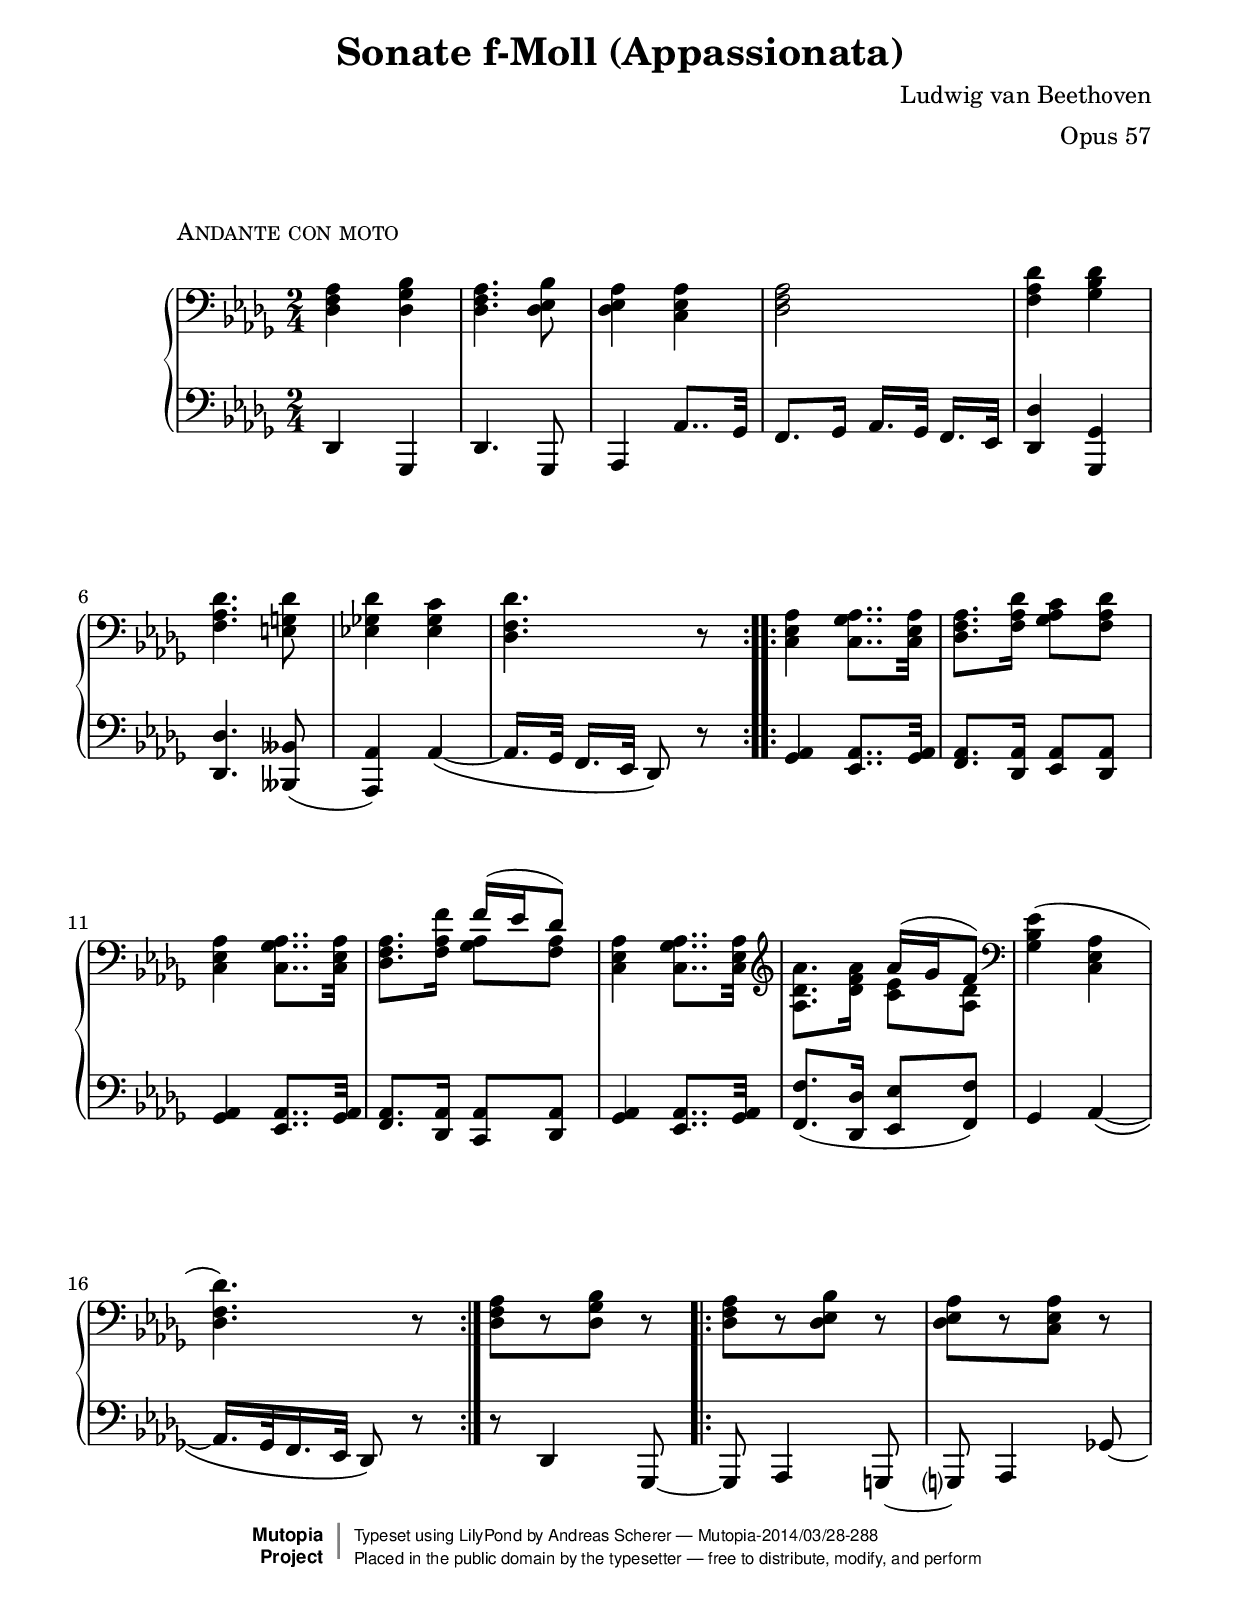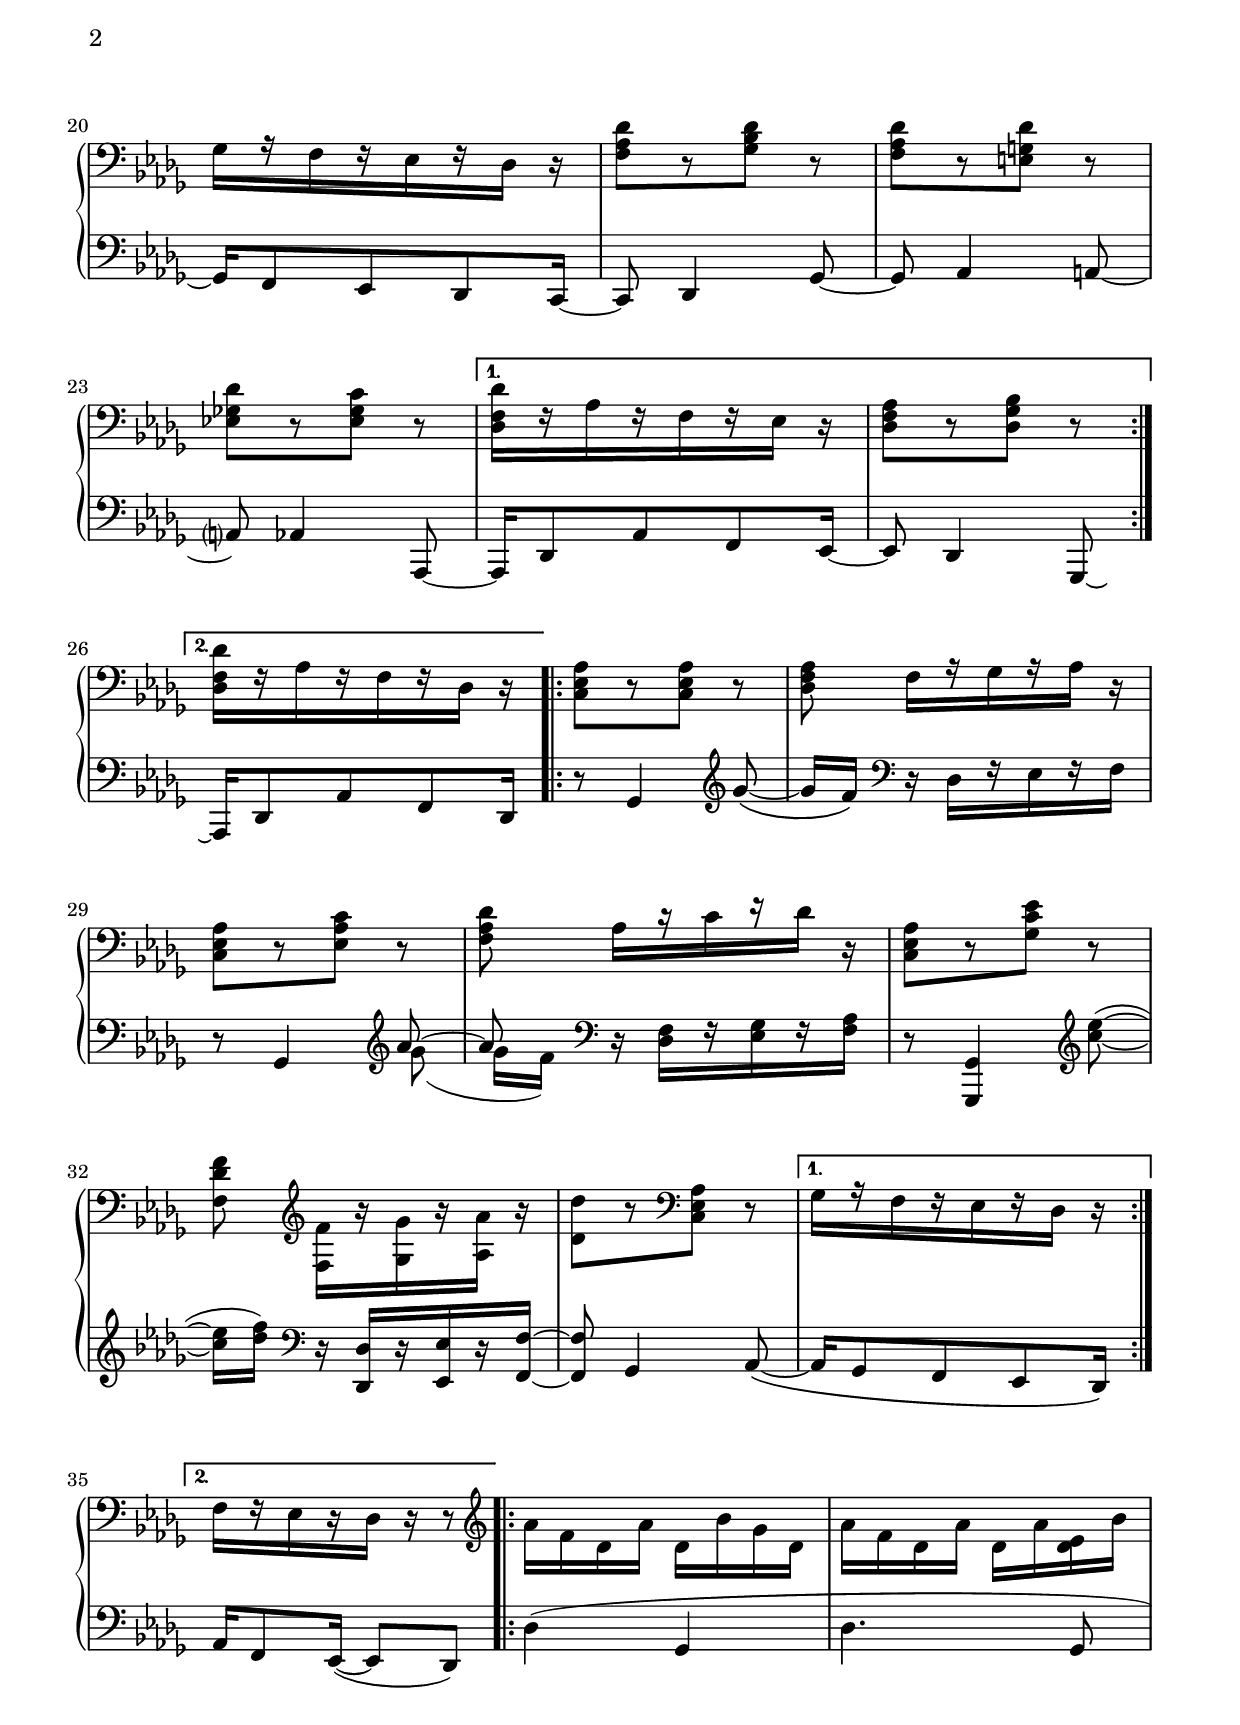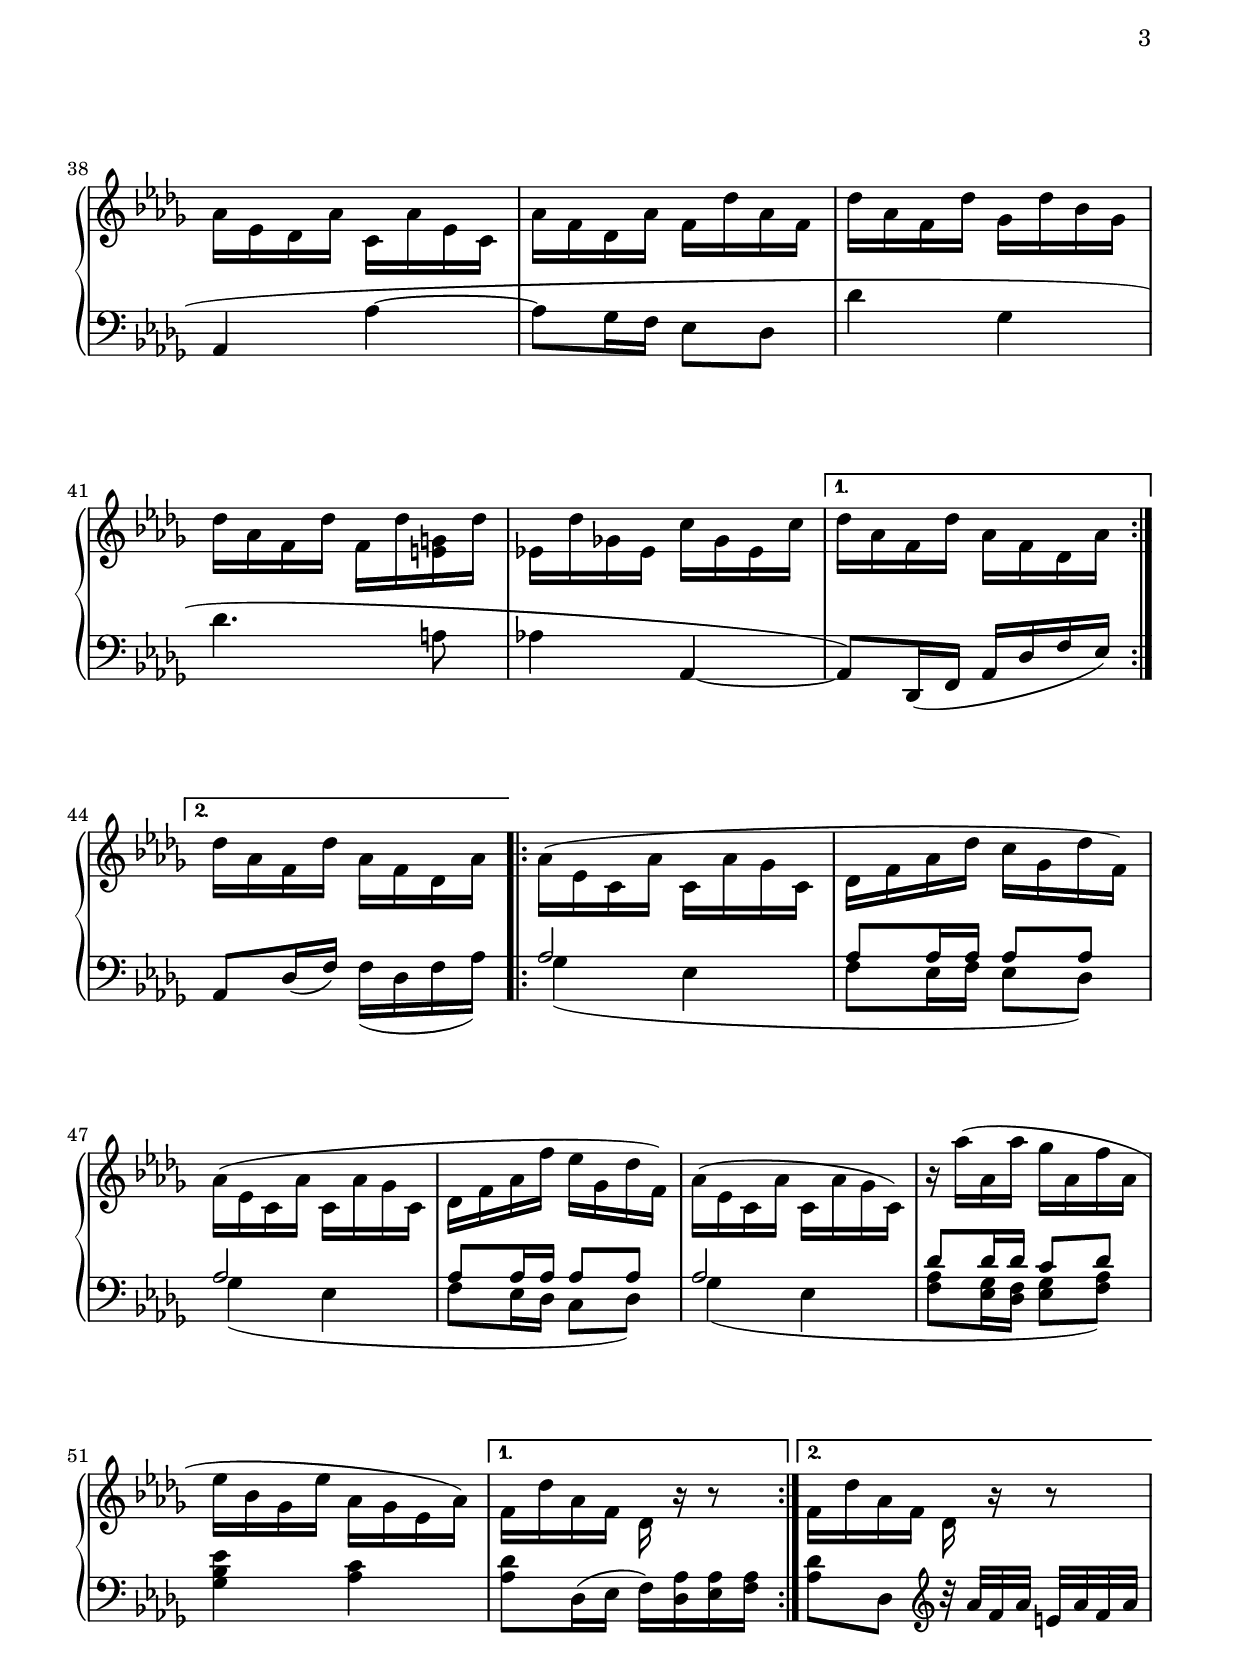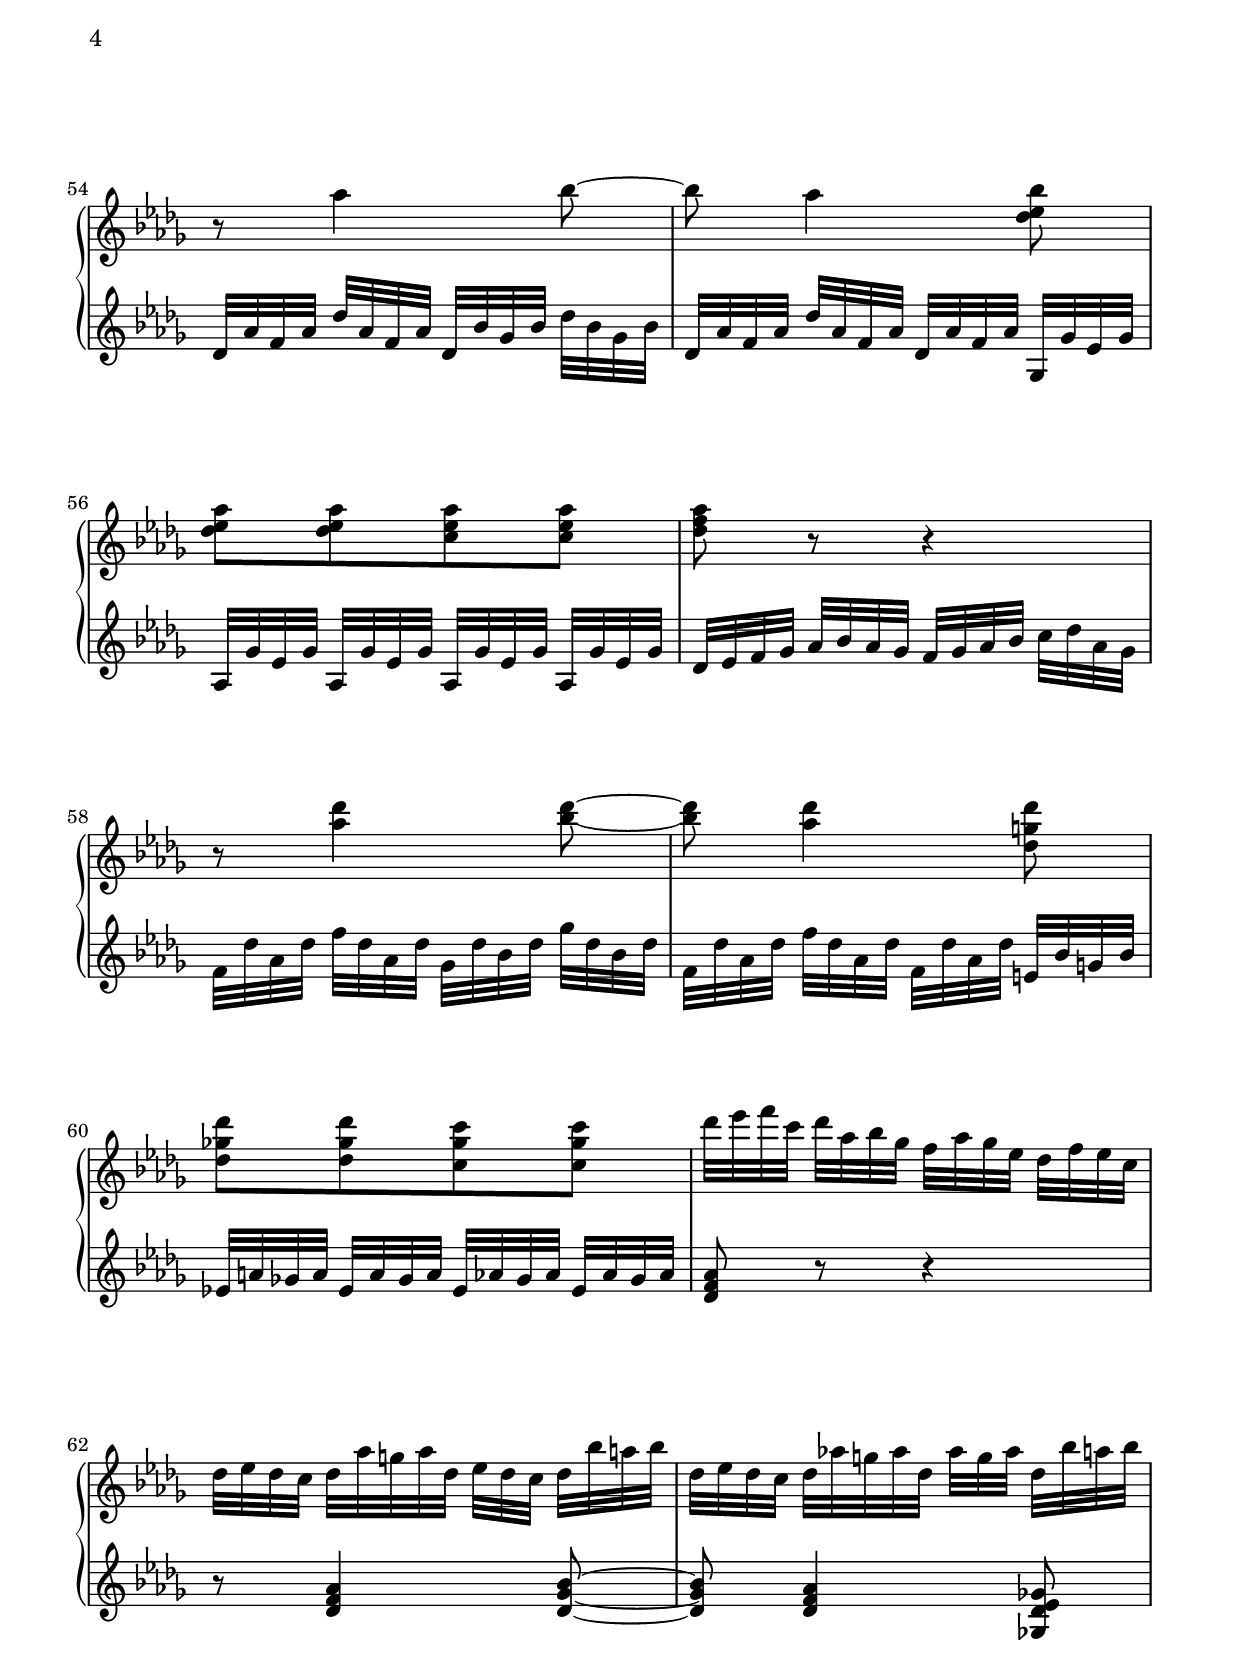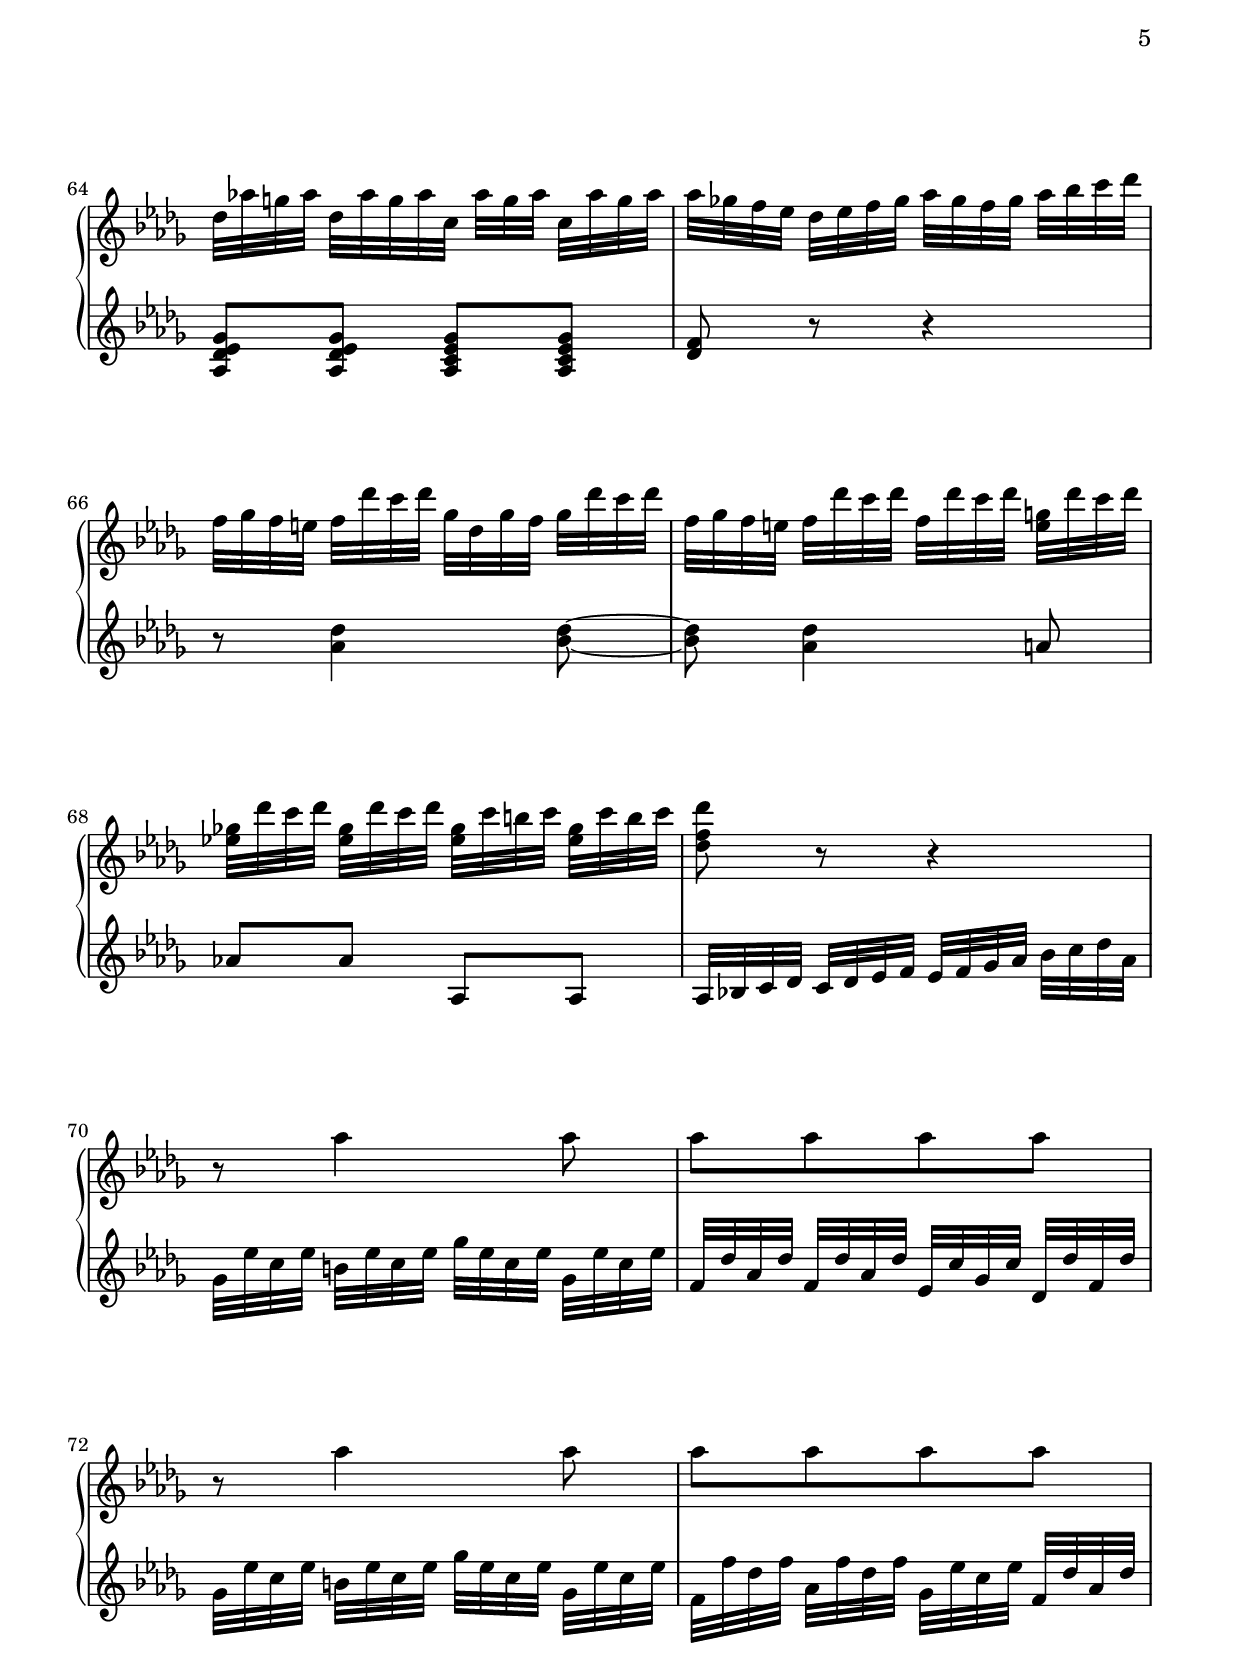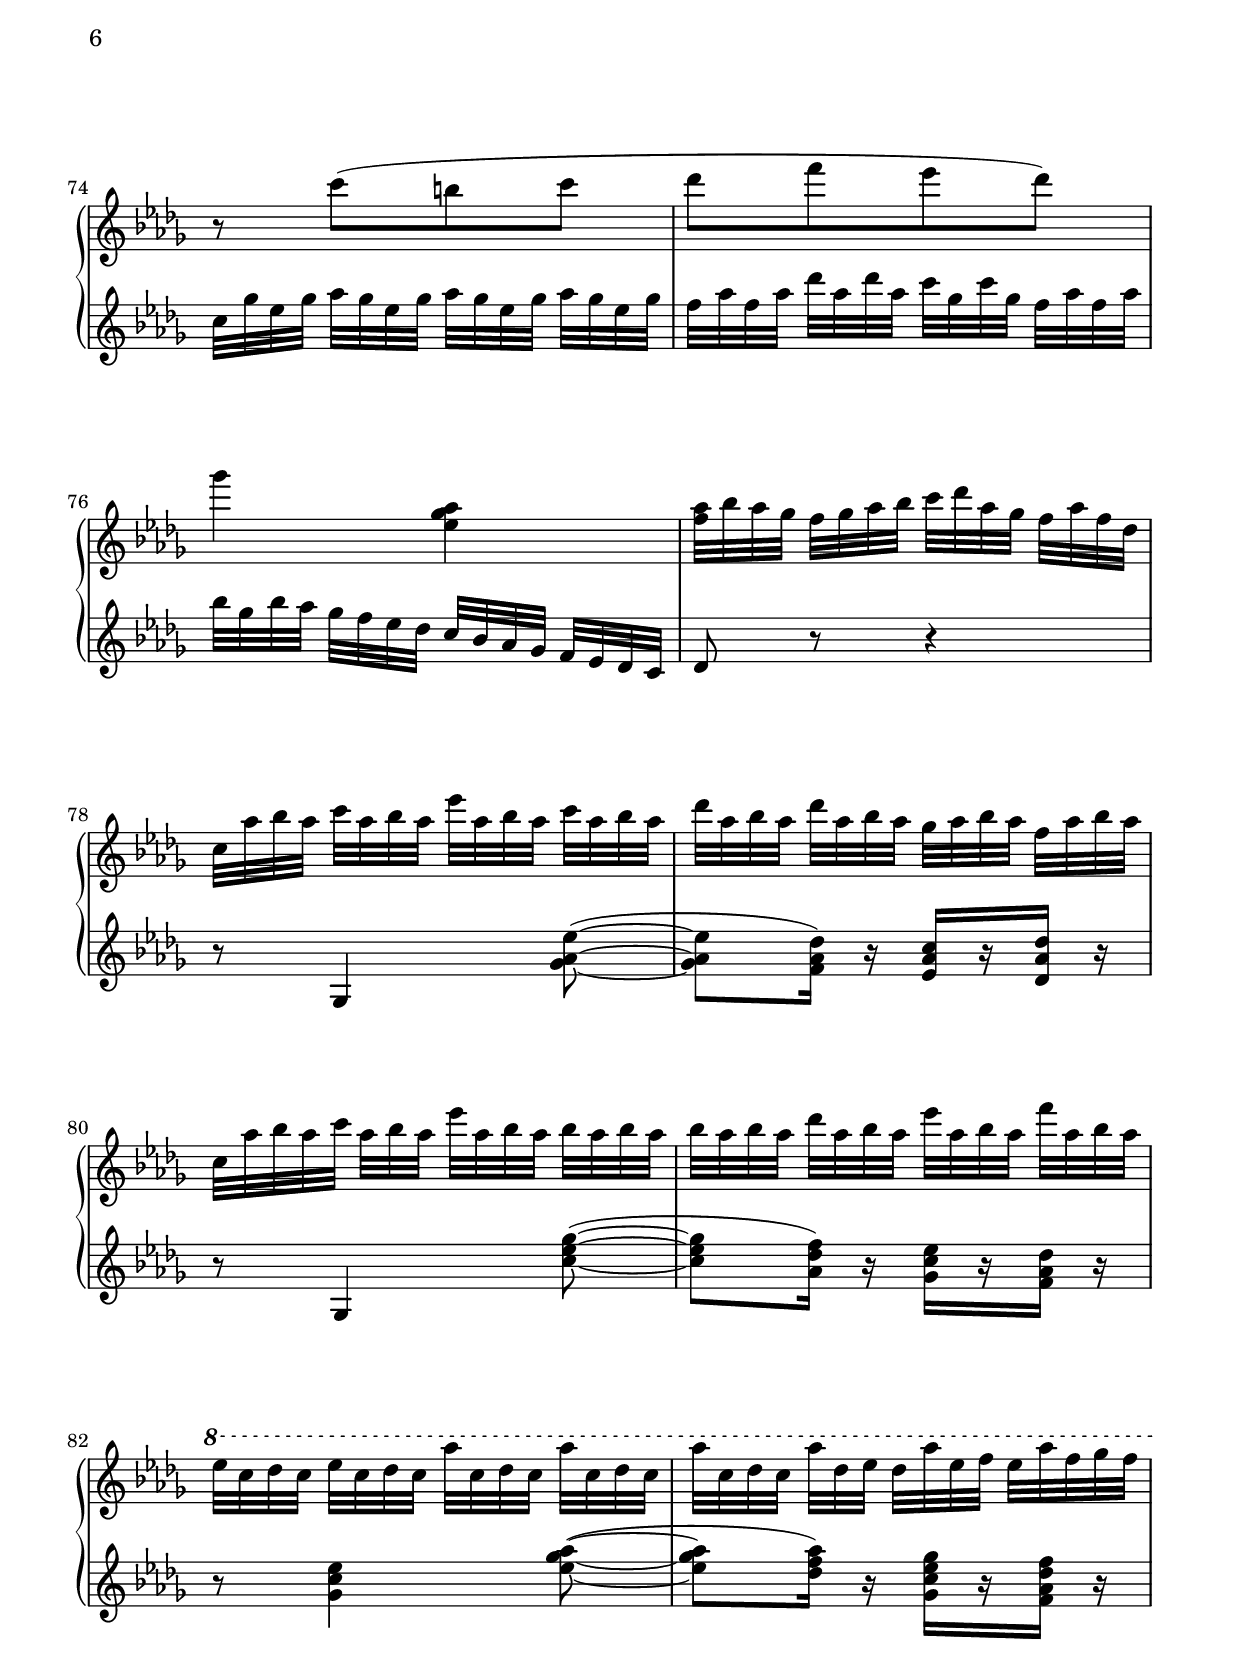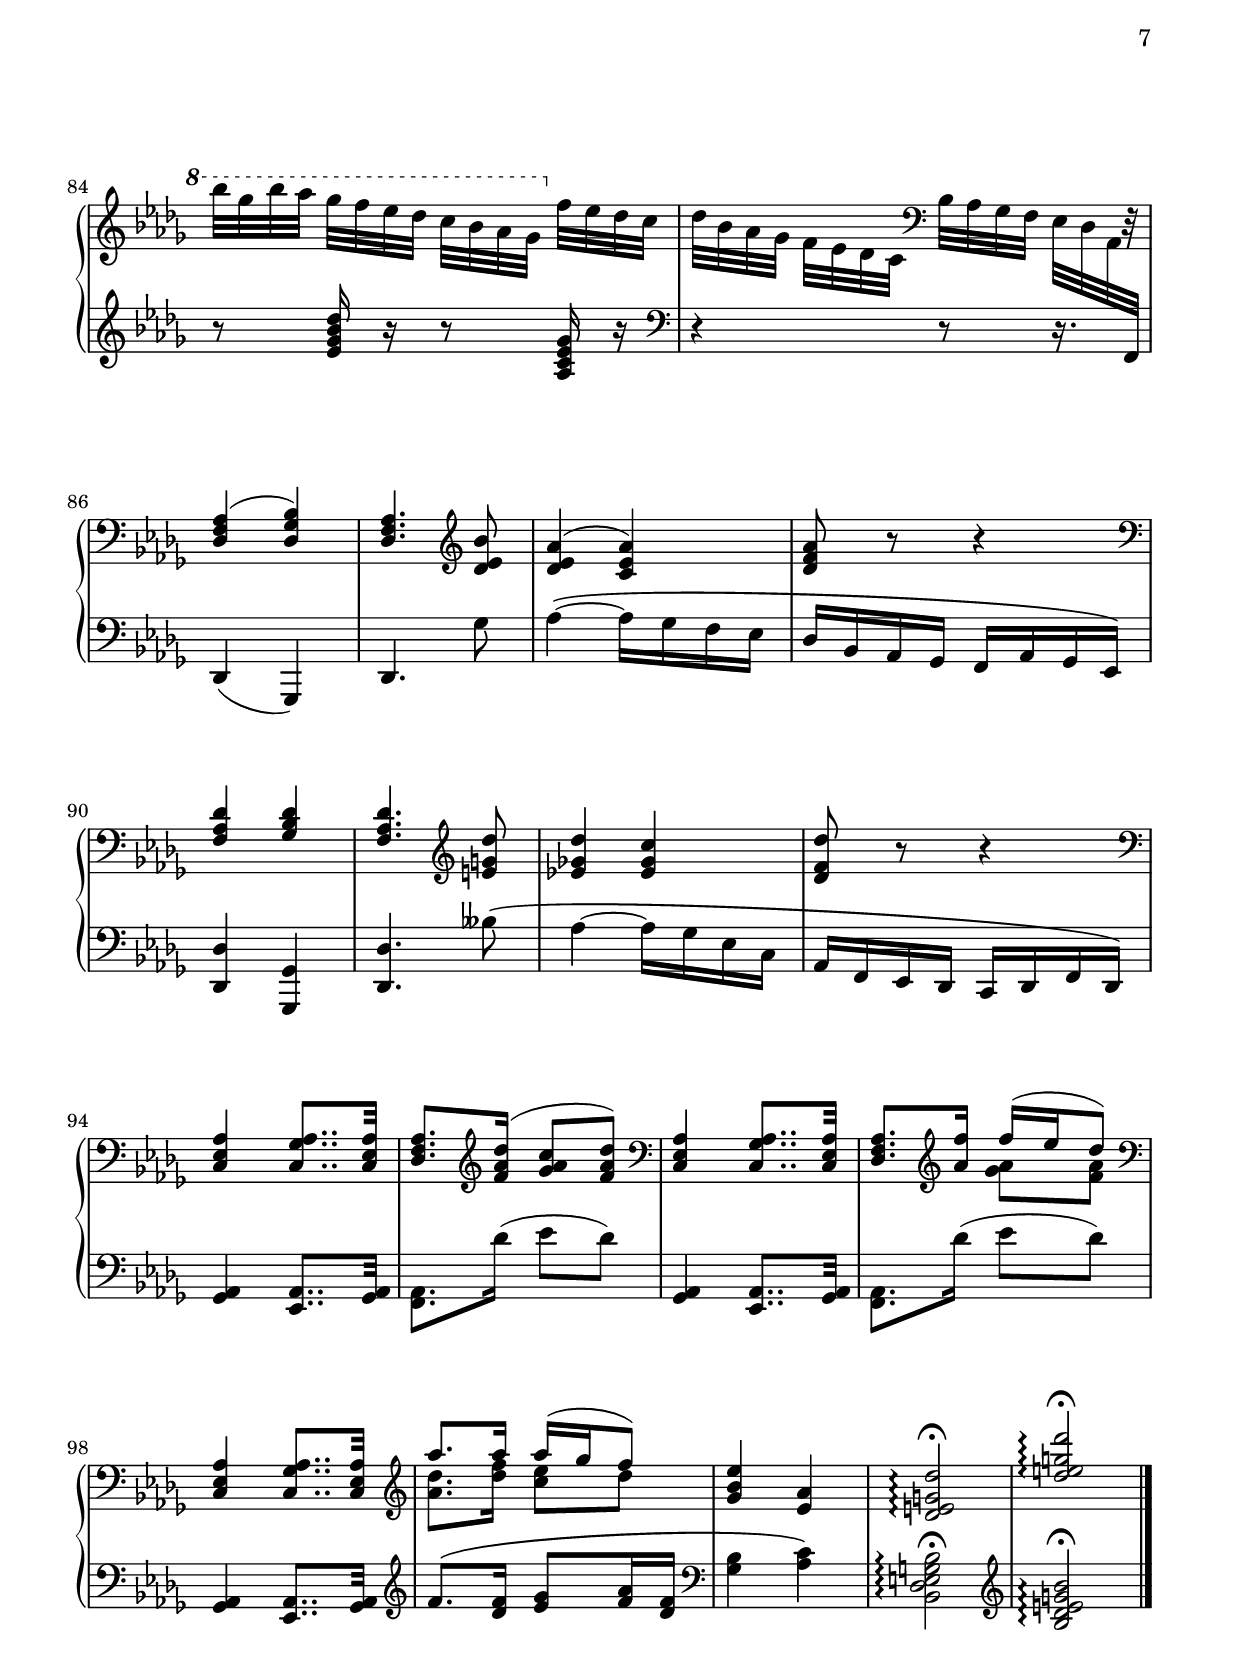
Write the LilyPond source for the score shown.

\version "2.16.1"

%#(set-default-paper-size "a4")
#(set-global-staff-size 21)


\paper {
	line-width = 18.0\cm
	top-markup-spacing #'basic-distance = #14
	markup-markup-spacing #'basic-distance = #8   %distance between titles
	markup-system-spacing #'basic-distance = #16  %distance from header/title to 1st system
	system-system-spacing #'basic-distance = #19  %fixed distance between systems
	top-system-spacing #'basic-distance = #18     %dist. from top margin to system (no titles)
	last-bottom-spacing #'basic-distance = #12
	ragged-bottom = ##f
	ragged-last-bottom = ##f
}


\header {
	title = "Sonate f-Moll (Appassionata)"
	composer = "Ludwig van Beethoven"

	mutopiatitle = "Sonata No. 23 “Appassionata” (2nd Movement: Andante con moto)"
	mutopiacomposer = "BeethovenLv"
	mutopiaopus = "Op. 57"
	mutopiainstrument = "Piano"
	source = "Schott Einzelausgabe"
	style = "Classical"
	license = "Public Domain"
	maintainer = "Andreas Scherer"
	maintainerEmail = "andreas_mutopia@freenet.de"
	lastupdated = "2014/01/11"

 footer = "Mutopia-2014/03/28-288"
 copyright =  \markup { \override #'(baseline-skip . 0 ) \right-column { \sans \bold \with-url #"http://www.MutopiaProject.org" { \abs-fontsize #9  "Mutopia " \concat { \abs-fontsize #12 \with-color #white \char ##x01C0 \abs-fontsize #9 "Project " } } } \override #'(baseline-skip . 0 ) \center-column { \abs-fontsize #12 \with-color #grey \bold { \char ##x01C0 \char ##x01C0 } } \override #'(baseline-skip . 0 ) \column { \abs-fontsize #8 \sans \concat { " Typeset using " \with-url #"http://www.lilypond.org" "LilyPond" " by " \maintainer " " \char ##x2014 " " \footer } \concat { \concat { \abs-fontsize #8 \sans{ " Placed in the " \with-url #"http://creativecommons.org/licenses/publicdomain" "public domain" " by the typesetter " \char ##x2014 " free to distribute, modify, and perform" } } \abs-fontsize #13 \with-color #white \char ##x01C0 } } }
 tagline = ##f
}

piece-markup = "Andante con moto"
opus = "Opus 57"

upper = \context Staff  \relative c {
	
	\set Timing.beamExceptions = #'()
	\set Timing.baseMoment = #(ly:make-moment 1/4)
	\set Timing.beatStructure = #'(1 1)
	
	% 1
	\clef "bass" \stemDown 
	<des f aes> <des ges bes> ^\markup{ \column{\line {\right-align \caps \piece-markup} \line {" "}}} |
	<des f aes>4. <des ees bes'>8 |
	<des ees aes>4 <c ees aes> |
	<des f aes>2 |
	<f aes des>4 <ges bes des> |
	<f aes des>4. <e g des'>8 |
	<ees! ges! des'>4 <ees ges c> |
	<des f des'>4. r8 \bar ":|:" |
	%
	<c ees aes>4 <c ges' aes>8.. <c ees aes>32 |
	<des f aes>8. <f aes des>16 <ges aes c>8 <f aes des> |
	<c ees aes>4 <c ges' aes>8.. <c ees aes>32 |
	<des f aes>8. <f aes f'>16 <<{f'16(ees des8)} \\ {<ges, aes>8 <f aes>}>> |
	<c ees aes>4 <c ges' aes>8.. <c ees aes>32 |
	\clef "violin" <aes' des aes'>8. <des f aes>16
	<<{aes'16(ges f8)} \\ {<c ees>8 <aes des>}>> |
	\clef "bass" <ges bes ees>4( <c, ees aes> |
	%
	<des f des'>4.) r8 \bar ":|"
	<des f aes>8[ r <des ges bes> ] r |
	%
	\repeat volta 2 {
	<des f aes>[ r < des ees bes'> ] r |
	<des ees aes>[ r <c ees aes> ] r |
	 ges'16[ r f r ees r des ] r |
	<f aes des>8[ r <ges bes des> ] r |
	<f aes des>[ r <e g des'> ] r |
	<ees! ges! des'>[ r <ees ges c> ] r | }
	%
	\alternative {
	{ <des f des'>16[ r aes' r f r ees ] r |
	<des f aes>8[ r <des ges bes> ] r }
	{ <des f des'>16[ r aes' r f r des ] r } } |
	%
	\repeat volta 2 {
	<c ees aes>8[ r <c ees aes> ] r |
	<des f aes>  f16[ r ges r aes ] r |
	<c, ees aes>8[ r <ees aes c> ] r |
	<f aes des>  aes16[ r c r des] r |
	<c, ees aes>8[ r <ges' c ees> ] r |
	<f des' f> \clef "violin"
	<f f'>16[ r <ges ges'> r <aes aes'> ] r |
	<des des'>8[ r \clef "bass" <c, ees aes> ] r | }
	%
	\alternative {
	{  ges'16[ r f r ees r des ] r }
	{  f16[ r ees r des ] r r8 \clef "violin" } } |
	%
	\repeat volta 2 {
	aes''16 f des aes' des, bes' ges des |
	aes' f des aes' des, aes' <des, ees> bes' |
	\pageBreak
	aes ees des aes' c, aes' ees c |
	aes' f des aes' f des' aes f |
	des' aes f des' ges, des' bes ges |
	des' aes f des' f, des' <e, g> des' |
	ees,! des' ges,! ees c' ges ees c' | }
	%
	\alternative {
	{ des aes f des' aes f des aes' }
	{ des aes f des' aes f des aes' } } |
	%
	\repeat volta 2 {
	aes(ees c aes' c, aes' ges c, |
	des f aes des c ges des' f,) |
	aes(ees c aes' c, aes' ges c, |
	des f aes f' ees ges, des' f,) |
	aes(ees c aes' c, aes' ges c,) |
	r aes''(aes, aes' ges aes, f' aes, |
	ees' bes ges ees' aes, ges ees aes) | }
	%
	\alternative {
	{ f des' aes f des r r8 }
	{ f16 des' aes f des r r8 } } 
	%
	r8 aes''4 bes8 ~ | bes aes4 <des, ees bes'>8 |
	<des ees aes>[ <des ees aes> <c ees aes> <c ees aes> ] |
	<des f aes> r r4 | r8 <aes' des>4 <bes des>8 ~ |
	<bes des> <aes des>4 <des, g des'>8 |
	%
	<des ges! des'>[ <des ges des'> <c ges' c> <c ges' c> ] |
	
	\set Timing.baseMoment = #(ly:make-moment 1/8)
	\set Timing.beatStructure = #'(1 1 1 1)
	
	des'32[ ees f c] des[ aes bes ges] f[ aes ges ees] des f ees c |
	des ees des c des[ aes' g aes des,] ees des c des[ bes' a bes] |
	%
	des, ees des c des[ aes'! g aes des,] aes' g aes des,[ bes' a bes] |
	\pageBreak
	des, aes'! g aes des,[ aes' g aes c,] aes' g aes c,[ aes' g aes] |
	aes ges! f ees des[ ees f ges] aes ges f ges aes[ bes c des] |
	%
	f, ges f e f[ des' c des] ges, des ges f ges[ des' c des] |
	f, ges f e f[ des' c des] f, des' c des <e, g>[ des' c des] |
	<ees,! ges!>[ des' c des] <ees, ges> des' c des
		<ees, ges>[ c' b c] <ees, ges> c' b c |
	%
	<des, f des'>8 r r4 | r8 aes'4 aes8 |  aes[ aes aes aes ] |
	r8 aes4 aes8 |  aes[ aes aes aes ] | r8  c[( b c ] |
	 des[ f ees  des) ] | ges4 <ees, ges aes> |
	<f aes>32[ bes aes ges] f ges aes bes c[ des aes ges] f aes f des |
	c[ aes' bes aes] c aes bes aes ees'[ aes, bes aes] c aes bes aes |
	des[ aes bes aes] des aes bes aes ges[ aes bes aes] f aes bes aes |
	c,[ aes' bes aes c] aes bes aes ees'[ aes, bes aes] bes aes bes aes |
	%
	bes[ aes bes aes] des aes bes aes ees'[ aes, bes aes] f' aes, bes aes |

	\ottava #1
	ees' c des c ees[ c des c] aes' c, des c aes'[ c, des c] |
	aes'[ c, des c] aes' des, ees des[ aes' ees f] ees aes f ges f|
	%
	bes[ ges bes aes] ges f ees des c[ bes aes ges] \ottava #0 f ees des c |
	
	des[ bes aes ges] f ees des c \clef "bass" bes[ aes ges f] ees des aes
		\change Staff = "lower" \clef "bass" \stemUp f |
	\change Staff = "upper" \slurUp <des' f aes>4( <des ges bes>) |
	<des f aes>4. \clef "violin" <des' ees bes'>8 |
	<des ees aes>4( <c ees aes>) |
	%
	<des f aes>8 r r4 \clef "bass" | <f, aes des>4 <ges bes des> |
	<f aes des>4. \clef "violin" <e' g des'>8 |
	<ees! ges! des'>4 <ees ges c> | <des f des'>8 r r4 \clef "bass" |
	<c, ees aes>4 <c ges' aes>8.. <c ees aes>32 |
	<des f aes>8. \clef "violin" <f' aes des>16( <ges aes c>8
		<f aes des>) \clef "bass" |
	%
	<c, ees aes>4 <c ges' aes>8.. <c ees aes>32 |
	<des f aes>8. \clef "violin" <aes'' f'>16
		<< { f'16(ees des8) } \\ { <ges, aes>8 <f aes> } >> \clef "bass" |
	<c, ees aes>4 <c ges' aes>8.. <c ees aes>32 \clef "violin" |
	<< { aes'''8. aes16 aes(ges f8) } \\
		{ <aes, des>8. <des f>16 <c ees>8 des } >> |
	<ges,  bes ees>4 <ees aes> | <des e g des'>2\arpeggio\fermata |
	<des' e g des'>2\arpeggio\fermata |
	\bar "|."
	
}

lower = \context Staff  \relative c,{
	\set Timing.beamExceptions = #'()
	\set Timing.baseMoment = #(ly:make-moment 1/4)
	\set Timing.beatStructure = #'(1 1)
	% 1
	des4 ges, |
	des'4. ges,8 |
	aes4 aes'8.. ges32 |
	f8. ges16 aes16.[ ges32] f16. ees32 |
	<des des'>4 <ges, ges'> |
	<des' des'>4. <beses beses'>8( |
	<aes aes'>4) aes' \( ~ |
	 aes16.[ ges32] f16. ees32  des8\) r |
	 
	%
	<ges aes>4 <ees aes>8.. <ges aes>32 |
	<f aes>8. <des aes'>16 <ees aes>8 <des aes'> |
	<ges aes>4 <ees aes>8.. <ges aes>32 |
	<f aes>8. <des aes'>16 <c aes'>8 <des aes'> |
	<ges aes>4 <ees aes>8.. <ges aes>32 |
	<f f'>8.( <des des'>16 <ees ees'>8 <f f'>) |
	ges4 aes \( ~ |
	%
	 aes16. ges32 f16. ees32  des8\) r |

	%
	\repeat volta 2 {
	r8 des4 ges,8 ~ | 
	ges8 aes4 g8 ~ |
	g?8 aes4 ges'!8 ~ |
	
	\pageBreak
	
	ges16 f8 ees des c16 ~ |  
	c8 des4 ges8 ~ |
	ges8 aes4 a8 ~ |
	a?8 aes!4 aes,8 ~ | }
	%
	\alternative {
	{ aes16 des8 aes' f ees16 ~ | ees8 des4 ges,8 \laissezVibrer} 
	{ aes16[\repeatTie des8 aes' f des16 ] } } |
	%
	
	\repeat volta 2 {
	r8 ges4 \clef "violin" ges''8 \( ~ |  
	ges16  f\)
	\clef "bass" r16  des,[ r ees r f ] |
	r8 ges,4 \clef "violin" <<{aes''8 ~} \\ {ges (}>> |
	<< { aes8 }\\ {  ges16[  f)]} >> \clef "bass"
	r16 <des, f>16[ r <ees ges> r <f aes> ] |
	r8 <ges,, ges'>4 \clef "violin" <c'''ees>8( ~ |
	<c ees>16[ <des f>) ] \clef "bass" r
	<des,,, des'>[ r <ees ees'> r <f f'> ~ ] |
	<f f'>8 ges4 aes8 ~ \(  | }
	%
	\alternative {
	{   aes16 ges8 f ees  des16\)  }
	{  aes'16[ f8 ees16 ( ] ~  ees8  des)  } } |
	%
	
	\repeat volta 2 {
	\slurUp des'4 ( ges, | 
	des'4. ges,8 | aes4 aes' ~ |
	aes8 ges16 f  ees8[ des] | des'4 ges, |
	des'4. a8 | aes!4 aes, ~ |
	}
	%
	\alternative {
	{   aes8 ) \slurDown des,16( f aes des f  ees) }
	{ aes,8 des16( f) f(des f aes) } } |
	%
	\repeat volta 2 {
	<< aes2 \\ {ges4(ees} >> |
	<< {aes8 aes16 aes aes8 aes} \\ {f8 ees16 f ees8 des)} >> |
	<< aes'2 \\ {ges4(ees} >> |
	<< {aes8 aes16 aes aes8 aes} \\ {f8 ees16 des c8 des)} >> |
	<< aes'2 \\ {ges4(ees} >> |
	<< {des'8 des16 des c8 des} \\ {<f, aes>8 <ees ges>16 <des f>
		<ees ges>8 <f aes>)} >> |
	<ges bes ees>4 <aes c> | }
	%
	\alternative {
	{ <aes des>8 \slurUp des,16(ees f) <des aes'> <ees aes> <f aes> }
	{ <aes des>8 des, \clef "violin"
	\set Timing.baseMoment = #(ly:make-moment 1/8)
	\set Timing.beatStructure = #'(1 1 1 1)
	r32 aes'' f aes e aes f aes } } |
	
	%
	des,32 aes' f aes des aes f aes des, bes' ges bes des bes ges bes |
	des, aes' f aes des aes f aes des, aes' f aes ges, ges' ees ges |
	aes, ges' ees ges aes, ges' ees ges aes, ges' ees ges
		aes, ges' ees ges |
	%
	des ees f ges aes bes aes ges f ges aes bes c des aes ges |
	\stemDown
	f des' aes des f des aes des ges, des' bes des ges des bes des |
	f, des' aes des f des aes des f, des' aes des \stemNeutral e, bes' g bes |
	%
	ees,! a ges! a ees a ges a ees aes ges aes ees aes ges aes |
	\set Timing.baseMoment = #(ly:make-moment 1/4)
	\set Timing.beatStructure = #'(1 1)
	<des, f aes>8 r r4 | r8 <des f aes>4 <des ges bes>8 ~ |
	%
	<des ges bes>8 <des f aes>4 <ges,! des' ees ges!>8 |
	
	<aes des ees ges> <aes des ees ges> <aes c ees ges> <aes c ees ges> |
	<des f> r r4 |
	%
	r8 <aes' des>4 <bes des>8 ~ | <bes des> <aes des>4 a8 |
	aes! aes aes, aes |
	%
	
	\set Timing.baseMoment = #(ly:make-moment 1/8)
	\set Timing.beatStructure = #'(1 1 1 1)
	
	aes32 bes! c des c des ees f ees f ges aes bes c des aes |
	ges ees' c ees b ees c ees ges ees c ees ges, ees' c ees |
	f, des' aes des f, des' aes des ees, c' ges c des, des' f, des' |
	%
	ges, ees' c ees b ees c ees ges ees c ees ges, ees' c ees |
	f, f' des f aes, f' des f ges, ees' c ees f, des' aes des |
	c ges' ees ges aes ges ees ges aes ges ees ges aes ges ees ges |
	%
	f aes f aes des aes des aes c ges c ges f aes f aes |
	bes ges bes aes ges f ees des c bes aes ges f ees des c |
	des8 r r4 |
	%
	
	\set Timing.baseMoment = #(ly:make-moment 1/4)
	\set Timing.beatStructure = #'(1 1)
	
	r8 ges,4 <ges' aes ees'>8 ~ ( | <ges aes ees'> <f aes des>16) r
		<ees aes c>[ r <des aes' des> ] r |
	r8 ges,4 <c' ees ges>8( ~ | <c ees ges> <aes des f>16) r
		<ges c ees>[ r <f aes des> ] r |
	r8 <ges c ees>4 <ees' ges aes>8 ~ ( | <ees ges aes> <des f aes>16) r
		<ges, c ees ges>[ r <f aes des f> ] r |
	%
	r8 <ees ges bes des>16 r r8 <aes, c ees ges>16 r \clef "bass" |
	r4 r8 r16. \change Staff = "upper" r32 |
	\change Staff = "lower" \slurDown des,,4( ges,) | des'4. ges'8 |
	aes4~ \( aes16 ges f ees | des bes aes ges f aes ges  ees\) |
	%
	<des des'>4 <ges, ges'> | <des' des'>4. beses''8 \(  |
	aes4 ~ aes16  ges ees c | aes f ees des c des f  des\) |
	<ges aes>4 <ees aes>8.. <ges aes>32 | <f aes>8. des''16^( ees8 des) |
	%
	<ges,, aes>4 <ees aes>8.. <ges aes>32 | <f aes>8. des''16^( ees8 des) |
	<ges,, aes>4 <ees aes>8.. <ges aes>32 \clef "violin" |
		f''8. \( <des f>16 <ees ges>8 <f aes>16 <des f> \clef "bass" |
	<ges, bes>4 <aes c>\) |
	<bes, des e g bes>2\arpeggio\fermata \clef "violin" |
	<bes' des e g bes>2\arpeggio\fermata |
	
}

global =  {
	\time 2/4
	\key des \major
}

\score {
	% Moderato
	\context PianoStaff <<
		\context Staff = "upper" <<
			\global
			\clef "violin"
			\upper
		>>

		\context Staff = "lower" <<
			\global
			\clef "bass"
			\lower
		>>
	>>
	
  \midi {
    \tempo 4 = 60
    }

   \layout { line-width = 18.0 \cm  }
   \header {
	opus = \opus
	}
}
